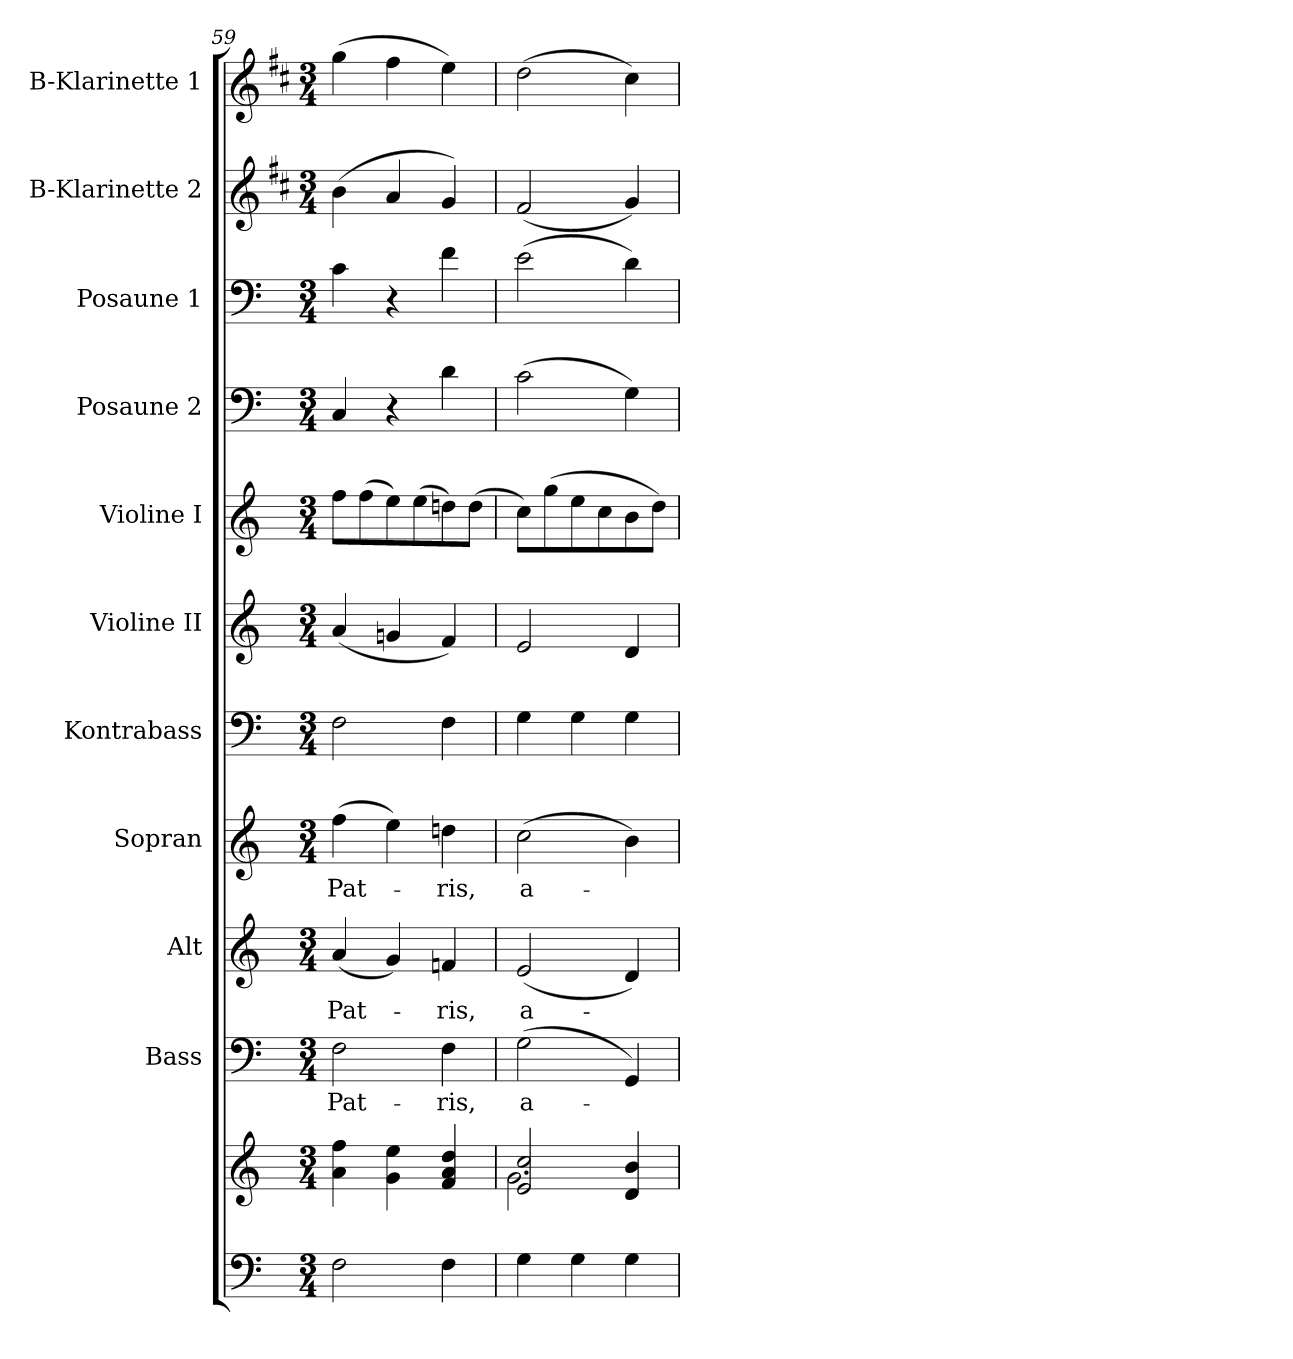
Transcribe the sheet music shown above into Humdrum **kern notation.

**kern	**kern	**kern	**text	**kern	**text	**kern	**text	**kern	**kern	**kern	**kern	**kern	**kern	**kern
*part11	*part11	*part10	*part10	*part9	*part9	*part8	*part8	*part7	*part6	*part5	*part4	*part3	*part2	*part1
*staff12	*staff11	*staff10	*staff10	*staff9	*staff9	*staff8	*staff8	*staff7	*staff6	*staff5	*staff4	*staff3	*staff2	*staff1
*	*	*I"Bass	*	*I"Alt	*	*I"Sopran	*	*I"Kontrabass	*I"Violine II	*I"Violine I	*I"Posaune 2	*I"Posaune 1	*I"B-Klarinette 2	*I"B-Klarinette 1
*	*	*I'B.	*	*I'A.	*	*I'S.	*	*I'Kb.	*I'Vl. II	*I'Vl. I	*I'Pos. 2	*I'Pos. 1	*I'B Kl. 2	*I'B Kl. 1
!!LO:PB:g=z
*clefF4	*clefG2	*clefF4	*	*clefG2	*	*clefG2	*	*clefF4	*clefG2	*clefG2	*clefF4	*clefF4	*clefG2	*clefG2
*	*	*	*	*	*	*	*	*ITrd7c12	*	*	*	*	*ITrd1c2	*ITrd1c2
*k[]	*k[]	*k[]	*	*k[]	*	*k[]	*	*k[]	*k[]	*k[]	*k[]	*k[]	*k[]	*k[]
*C:	*C:	*C:	*	*C:	*	*C:	*	*C:	*C:	*C:	*C:	*C:	*C:	*C:
*M3/4	*M3/4	*M3/4	*	*M3/4	*	*M3/4	*	*M3/4	*M3/4	*M3/4	*M3/4	*M3/4	*M3/4	*M3/4
=59	=59	=59	=59	=59	=59	=59	=59	=59	=59	=59	=59	=59	=59	=59
!	!	!	!LO:LY:b	!	!LO:LY:b	!	!LO:LY:b	!	!	!	!	!	!	!
2F\	4a\ 4ff\	2F\	Pat-	(<4a/	Pat-	(>4ff\	Pat-	2FF\	(<4a/	8ff\L	4C/	4c\	(>4a\	(>4ff\
.	.	.	.	.	.	.	.	.	.	(>8ff\	.	.	.	.
.	4g\ 4ee\	.	.	4g/)	.	4ee\)	.	.	4gn/	8ee\)	4r	4r	4g/	4ee\
.	.	.	.	.	.	.	.	.	.	(>8ee\	.	.	.	.
!	!	!	!LO:LY:b	!	!LO:LY:b	!	!LO:LY:b	!	!	!	!	!	!	!
4F\	4f/ 4a/ 4dd/	4F\	-ris,	4fn/	-ris,	4ddn\	-ris,	4FF\	4f/)	8ddn\)	4d\	4f\	4f/)	4dd\)
.	.	.	.	.	.	.	.	.	.	(>8dd\J	.	.	.	.
=60	=60	=60	=60	=60	=60	=60	=60	=60	=60	=60	=60	=60	=60	=60
*	*^	*	*	*	*	*	*	*	*	*	*	*	*	*
!	!	!	!	!LO:LY:b	!	!LO:LY:b	!	!LO:LY:b	!	!	!	!	!	!	!
4G\	2e/ 2cc/	2.g\	(>2G\	a-	(<2e/	a-	(>2cc\	a-	4GG\	2e/	8cc\L)	(>2c\	(>2e\	(<2e/	(>2cc\
.	.	.	.	.	.	.	.	.	.	.	(>8gg\	.	.	.	.
4G\	.	.	.	.	.	.	.	.	4GG\	.	8ee\	.	.	.	.
.	.	.	.	.	.	.	.	.	.	.	8cc\	.	.	.	.
4G\	4d/ 4b/	.	4GG/)	.	4d/)	.	4b\)	.	4GG\	4d/	8b\	4G\)	4d\)	4f/)	4b\)
.	.	.	.	.	.	.	.	.	.	.	8dd\J)	.	.	.	.
*	*v	*v	*	*	*	*	*	*	*	*	*	*	*	*	*
=	=	=	=	=	=	=	=	=	=	=	=	=	=	=
*-	*-	*-	*-	*-	*-	*-	*-	*-	*-	*-	*-	*-	*-	*-
